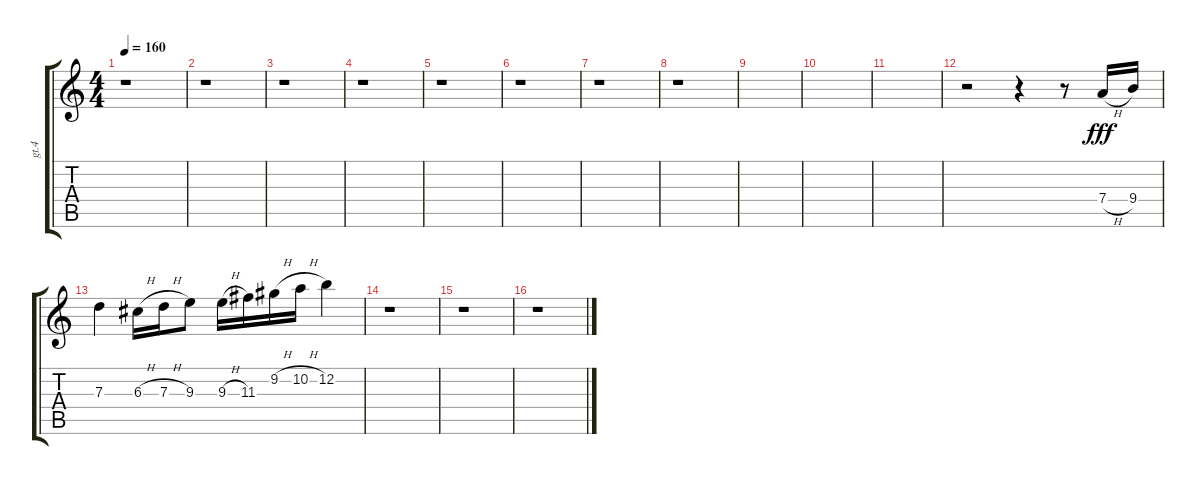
\track ("gt.4" "gt.4") {instrument distortionguitar}
\staff {score tabs}
\tuning (E4 B3 G3 D3 A2 E2) {hide}
\ts (4 4)
\tempo 160
\clef g2
\ks c
r.1{dy f} |
r.1 |
r.1 |
r.1 |
r.1 |
r.1 |
r.1 |
r.1 |
|
|
|
r.2 r.4 r.8 7.4{h}.16{dy fff} 9.4.16 |
7.3.4 6.3{h}.16 7.3{h}.16 9.3.8 9.3{h}.16 11.3.16 9.2{h}.16 10.2{h}.16 12.2.4 |
r.1 |
r.1 |
r.1
